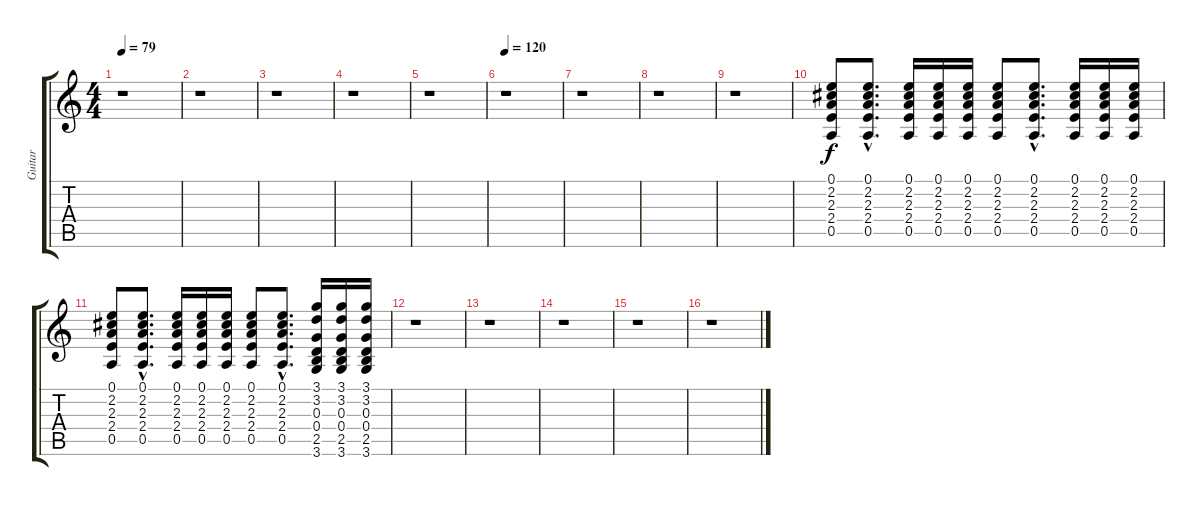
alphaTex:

\track ("Guitar" "Guitar") {instrument acousticguitarsteel}
\staff {score tabs}
\tuning (E4 B3 G3 D3 A2 E2) {hide}
\ts (4 4)
\tempo 79
\clef g2
\ks c
r.1{dy f} |
r.1 |
r.1 |
r.1 |
r.1 |
\tempo 120
r.1{volume 6} |
r.1 |
r.1 |
r.1 |
(0.1 2.2 2.3 2.4 0.5).8 (0.1{hac} 2.2{hac} 2.3{hac} 2.4{hac} 0.5{hac}).8{d} (0.1 2.2 2.3 2.4 0.5).16 (0.1 2.2 2.3 2.4 0.5).16 (0.1 2.2 2.3 2.4 0.5).16 (0.1 2.2 2.3 2.4 0.5).8 (0.1{hac} 2.2{hac} 2.3{hac} 2.4{hac} 0.5{hac}).8{d} (0.1 2.2 2.3 2.4 0.5).16 (0.1 2.2 2.3 2.4 0.5).16 (0.1 2.2 2.3 2.4 0.5).16 |
(0.1 2.2 2.3 2.4 0.5).8 (0.1{hac} 2.2{hac} 2.3{hac} 2.4{hac} 0.5{hac}).8{d} (0.1 2.2 2.3 2.4 0.5).16 (0.1 2.2 2.3 2.4 0.5).16 (0.1 2.2 2.3 2.4 0.5).16 (0.1 2.2 2.3 2.4 0.5).8 (0.1{hac} 2.2{hac} 2.3{hac} 2.4{hac} 0.5{hac}).8{d} (3.1 3.2 0.3 0.4 2.5 3.6).16 (3.1 3.2 0.3 0.4 2.5 3.6).16 (3.1 3.2 0.3 0.4 2.5 3.6).16 |
r.1 |
r.1 |
r.1 |
r.1 |
r.1
